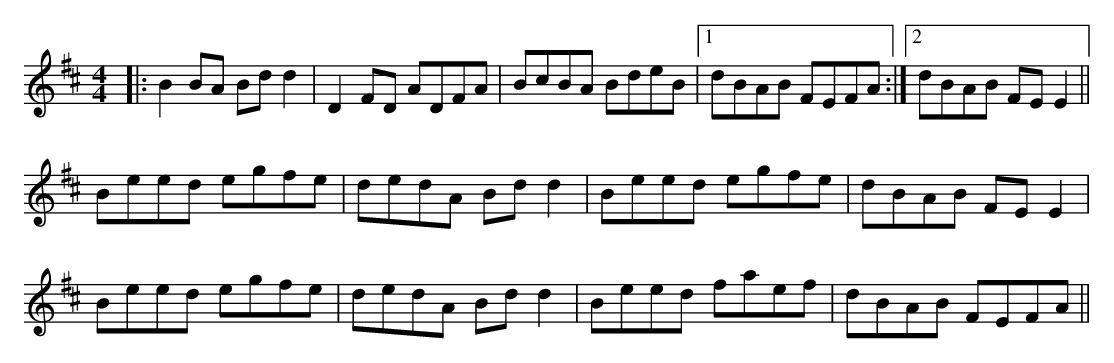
X:1
M:4/4
K:D
|:B2BA Bdd2|D2FD ADFA|BcBA BdeB|1 dBAB FEFA:|2 dBAB FEE2||
Beed egfe|dedA Bdd2|Beed egfe|dBAB FEE2|
Beed egfe|dedA Bdd2|Beed faef|dBAB FEFA||
